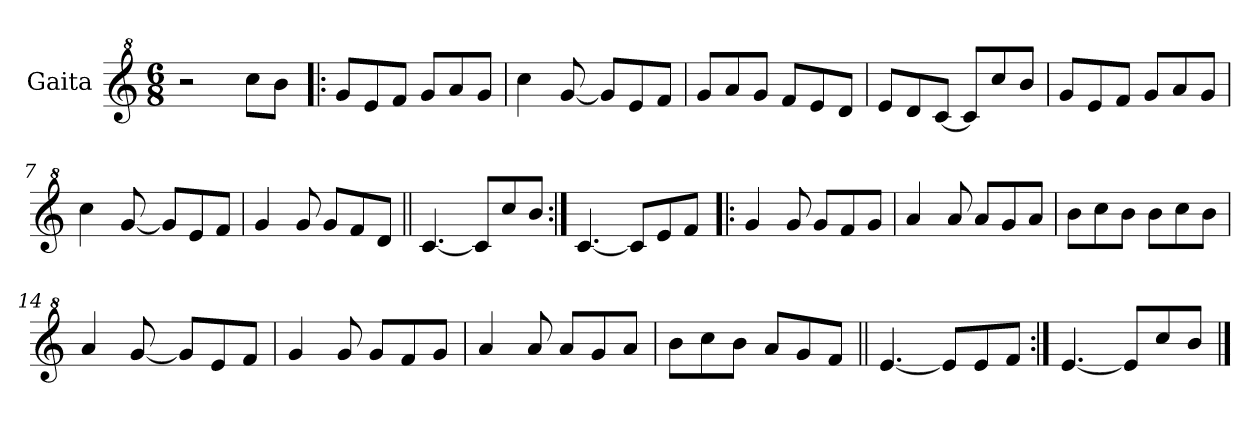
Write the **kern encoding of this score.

**kern
*part1
*staff1
*I"Gaita
*clefG^2
*k[]
*M6/8
*MM210
=1
2r
8ccc\L
8bb\J
=2!|:
8gg/L
8ee/
8ff/J
8gg/L
8aa/
8gg/J
=3
4ccc\
[8gg/
8gg/L]
8ee/
8ff/J
=4
8gg/L
8aa/
8gg/J
8ff/L
8ee/
8dd/J
=5
8ee/L
8dd/
[8cc/J
8cc/L]
8ccc/
8bb/J
=6
8gg/L
8ee/
8ff/J
8gg/L
8aa/
8gg/J
=7
4ccc\
[8gg/
8gg/L]
8ee/
8ff/J
!!LO:LB:g=z
=8
4gg/
8gg/
8gg/L
8ff/
8dd/J
=9||
[4.cc/
8cc/L]
8ccc/
8bb/J
=10:|!
[4.cc/
8cc/L]
8ee/
8ff/J
=11!|:
4gg/
8gg/
8gg/L
8ff/
8gg/J
=12
4aa/
8aa/
8aa/L
8gg/
8aa/J
=13
8bb\L
8ccc\
8bb\J
8bb\L
8ccc\
8bb\J
=14
4aa/
[8gg/
8gg/L]
8ee/
8ff/J
!!LO:LB:g=z
=15
4gg/
8gg/
8gg/L
8ff/
8gg/J
=16
4aa/
8aa/
8aa/L
8gg/
8aa/J
=17
8bb\L
8ccc\
8bb\J
8aa/L
8gg/
8ff/J
=18||
[4.ee/
8ee/L]
8ee/
8ff/J
=19:|!
[4.ee/
8ee/L]
8ccc/
8bb/J
==
*-
